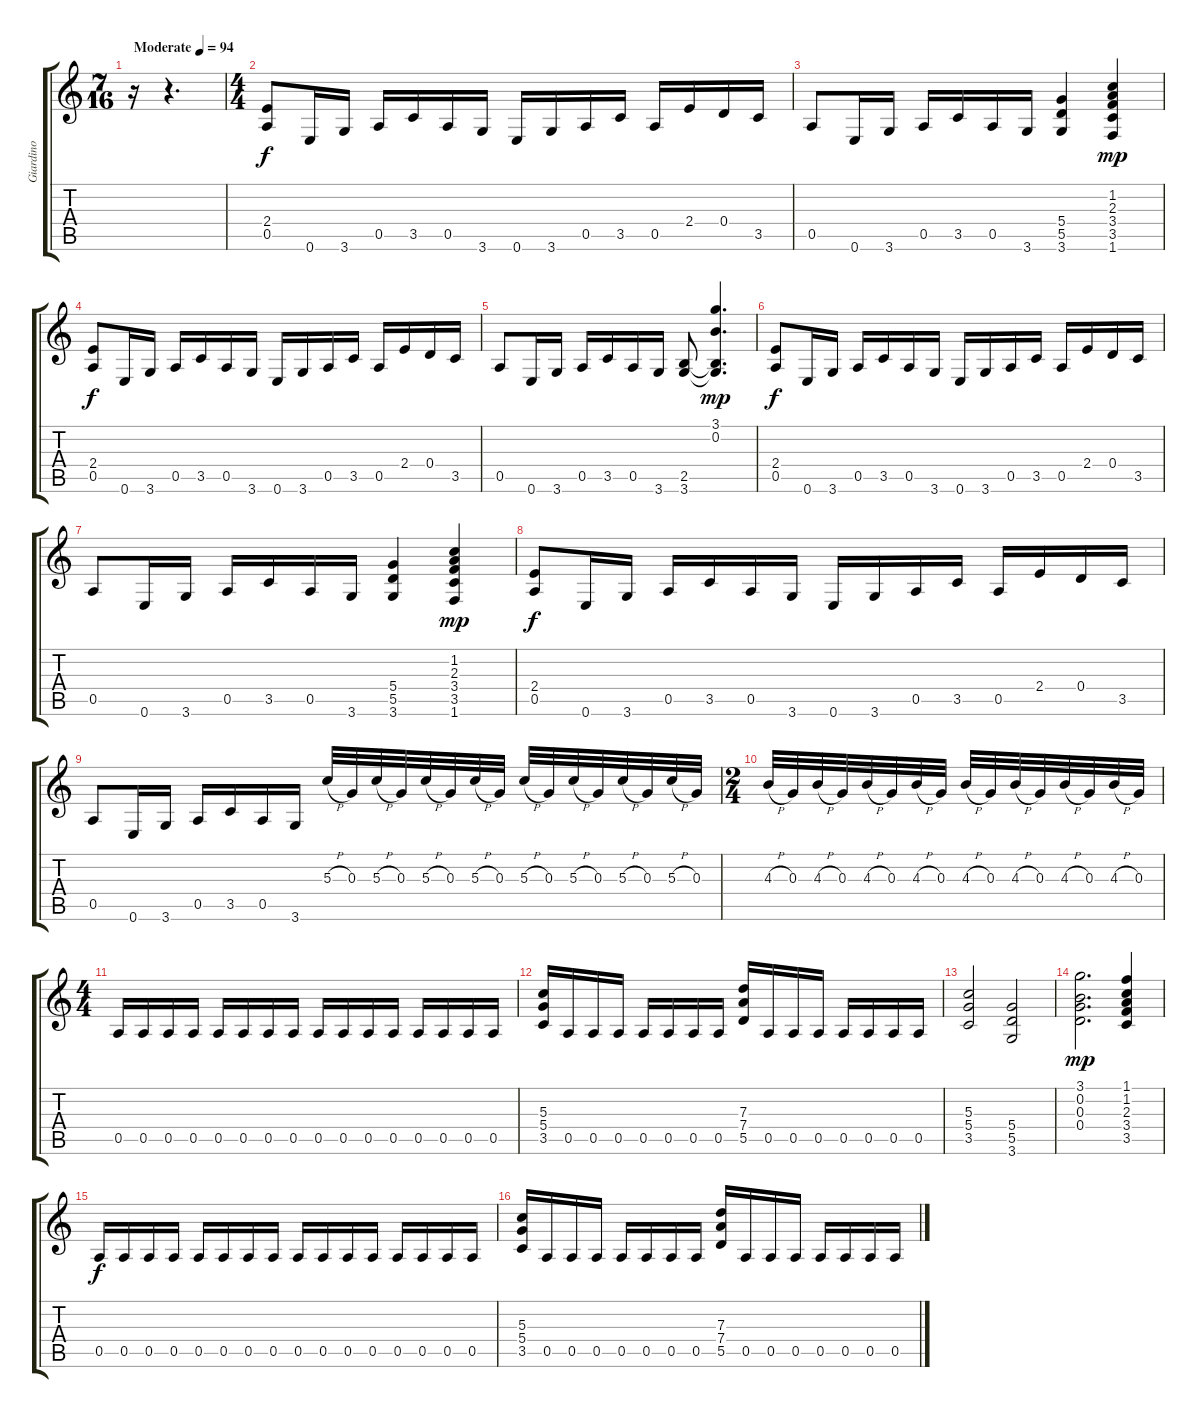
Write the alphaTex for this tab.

\track ("Giardino" "Giardino") {instrument distortionguitar}
\staff {score tabs}
\tuning (E4 B3 G3 D3 A2 E2) {hide}
\ts (7 16)
\tempo (94 "Moderate")
\clef g2
\ks c
r.16{dy f instrument distortionguitar} r.4{d} |
\ts (4 4)
(2.4 0.5).8 0.6.16 3.6.16 0.5.16 3.5.16 0.5.16 3.6.16 0.6.16 3.6.16 0.5.16 3.5.16 0.5.16 2.4.16 0.4.16 3.5.16 |
0.5.8 0.6.16 3.6.16 0.5.16 3.5.16 0.5.16 3.6.16 (5.4 5.5 3.6).4 (1.2 2.3 3.4 3.5 1.6).4{dy mp} |
(2.4 0.5).8{dy f} 0.6.16 3.6.16 0.5.16 3.5.16 0.5.16 3.6.16 0.6.16 3.6.16 0.5.16 3.5.16 0.5.16 2.4.16 0.4.16 3.5.16 |
0.5.8 0.6.16 3.6.16 0.5.16 3.5.16 0.5.16 3.6.16 (2.5 3.6).8 (3.1 0.2 2.5{t} 3.6{t}).4{d dy mp} |
(2.4 0.5).8{dy f} 0.6.16 3.6.16 0.5.16 3.5.16 0.5.16 3.6.16 0.6.16 3.6.16 0.5.16 3.5.16 0.5.16 2.4.16 0.4.16 3.5.16 |
0.5.8 0.6.16 3.6.16 0.5.16 3.5.16 0.5.16 3.6.16 (5.4 5.5 3.6).4 (1.2 2.3 3.4 3.5 1.6).4{dy mp} |
(2.4 0.5).8{dy f} 0.6.16 3.6.16 0.5.16 3.5.16 0.5.16 3.6.16 0.6.16 3.6.16 0.5.16 3.5.16 0.5.16 2.4.16 0.4.16 3.5.16 |
0.5.8 0.6.16 3.6.16 0.5.16 3.5.16 0.5.16 3.6.16 5.3{h}.32 0.3.32 5.3{h}.32 0.3.32 5.3{h}.32 0.3.32 5.3{h}.32 0.3.32 5.3{h}.32 0.3.32 5.3{h}.32 0.3.32 5.3{h}.32 0.3.32 5.3{h}.32 0.3.32 |
\ts (2 4)
4.3{h}.32 0.3.32 4.3{h}.32 0.3.32 4.3{h}.32 0.3.32 4.3{h}.32 0.3.32 4.3{h}.32 0.3.32 4.3{h}.32 0.3.32 4.3{h}.32 0.3.32 4.3{h}.32 0.3.32 |
\ts (4 4)
0.5.16 0.5.16 0.5.16 0.5.16 0.5.16 0.5.16 0.5.16 0.5.16 0.5.16 0.5.16 0.5.16 0.5.16 0.5.16 0.5.16 0.5.16 0.5.16 |
(5.3 5.4 3.5).16 0.5.16 0.5.16 0.5.16 0.5.16 0.5.16 0.5.16 0.5.16 (7.3 7.4 5.5).16 0.5.16 0.5.16 0.5.16 0.5.16 0.5.16 0.5.16 0.5.16 |
(5.3 5.4 3.5).2 (5.4 5.5 3.6).2 |
(3.1 0.2 0.3 0.4).2{d dy mp} (1.1 1.2 2.3 3.4 3.5).4 |
0.5.16{dy f} 0.5.16 0.5.16 0.5.16 0.5.16 0.5.16 0.5.16 0.5.16 0.5.16 0.5.16 0.5.16 0.5.16 0.5.16 0.5.16 0.5.16 0.5.16 |
(5.3 5.4 3.5).16 0.5.16 0.5.16 0.5.16 0.5.16 0.5.16 0.5.16 0.5.16 (7.3 7.4 5.5).16 0.5.16 0.5.16 0.5.16 0.5.16 0.5.16 0.5.16 0.5.16
